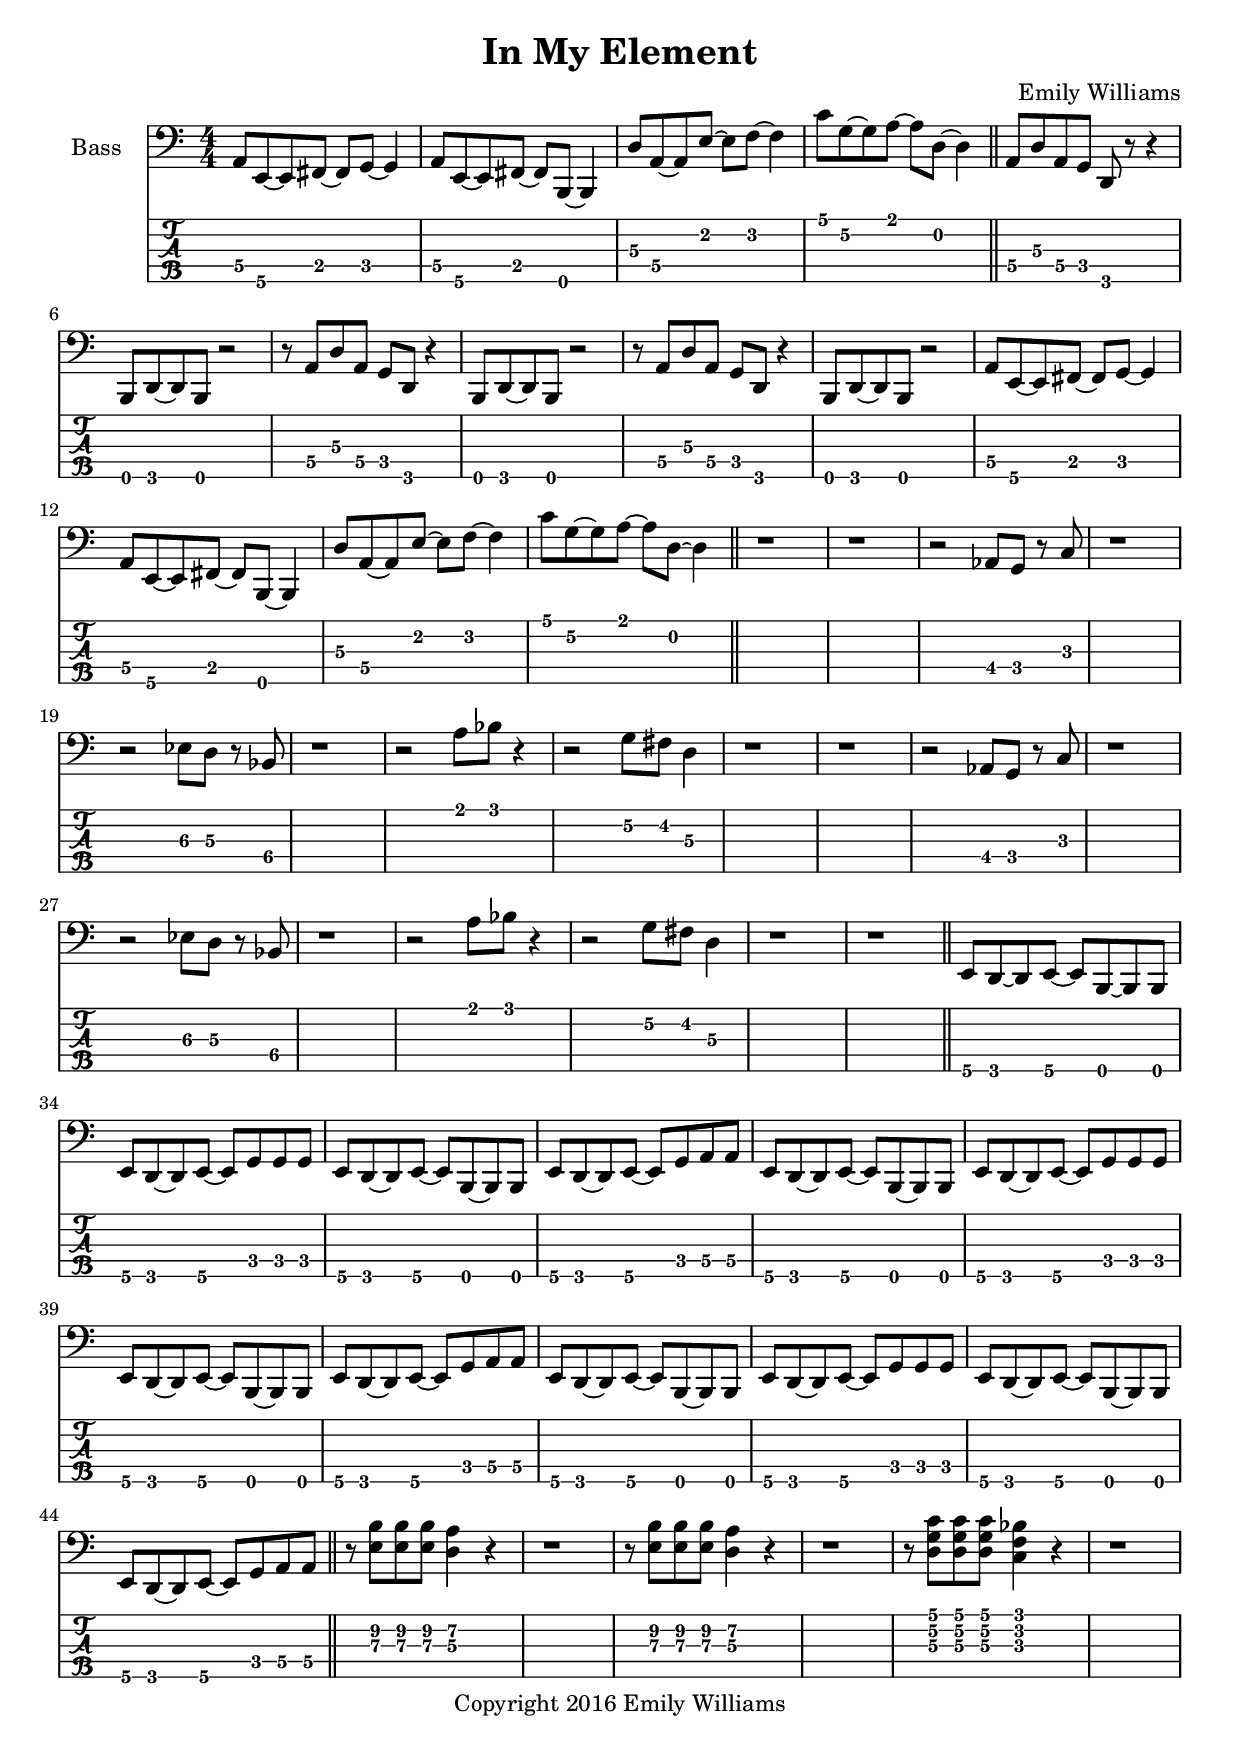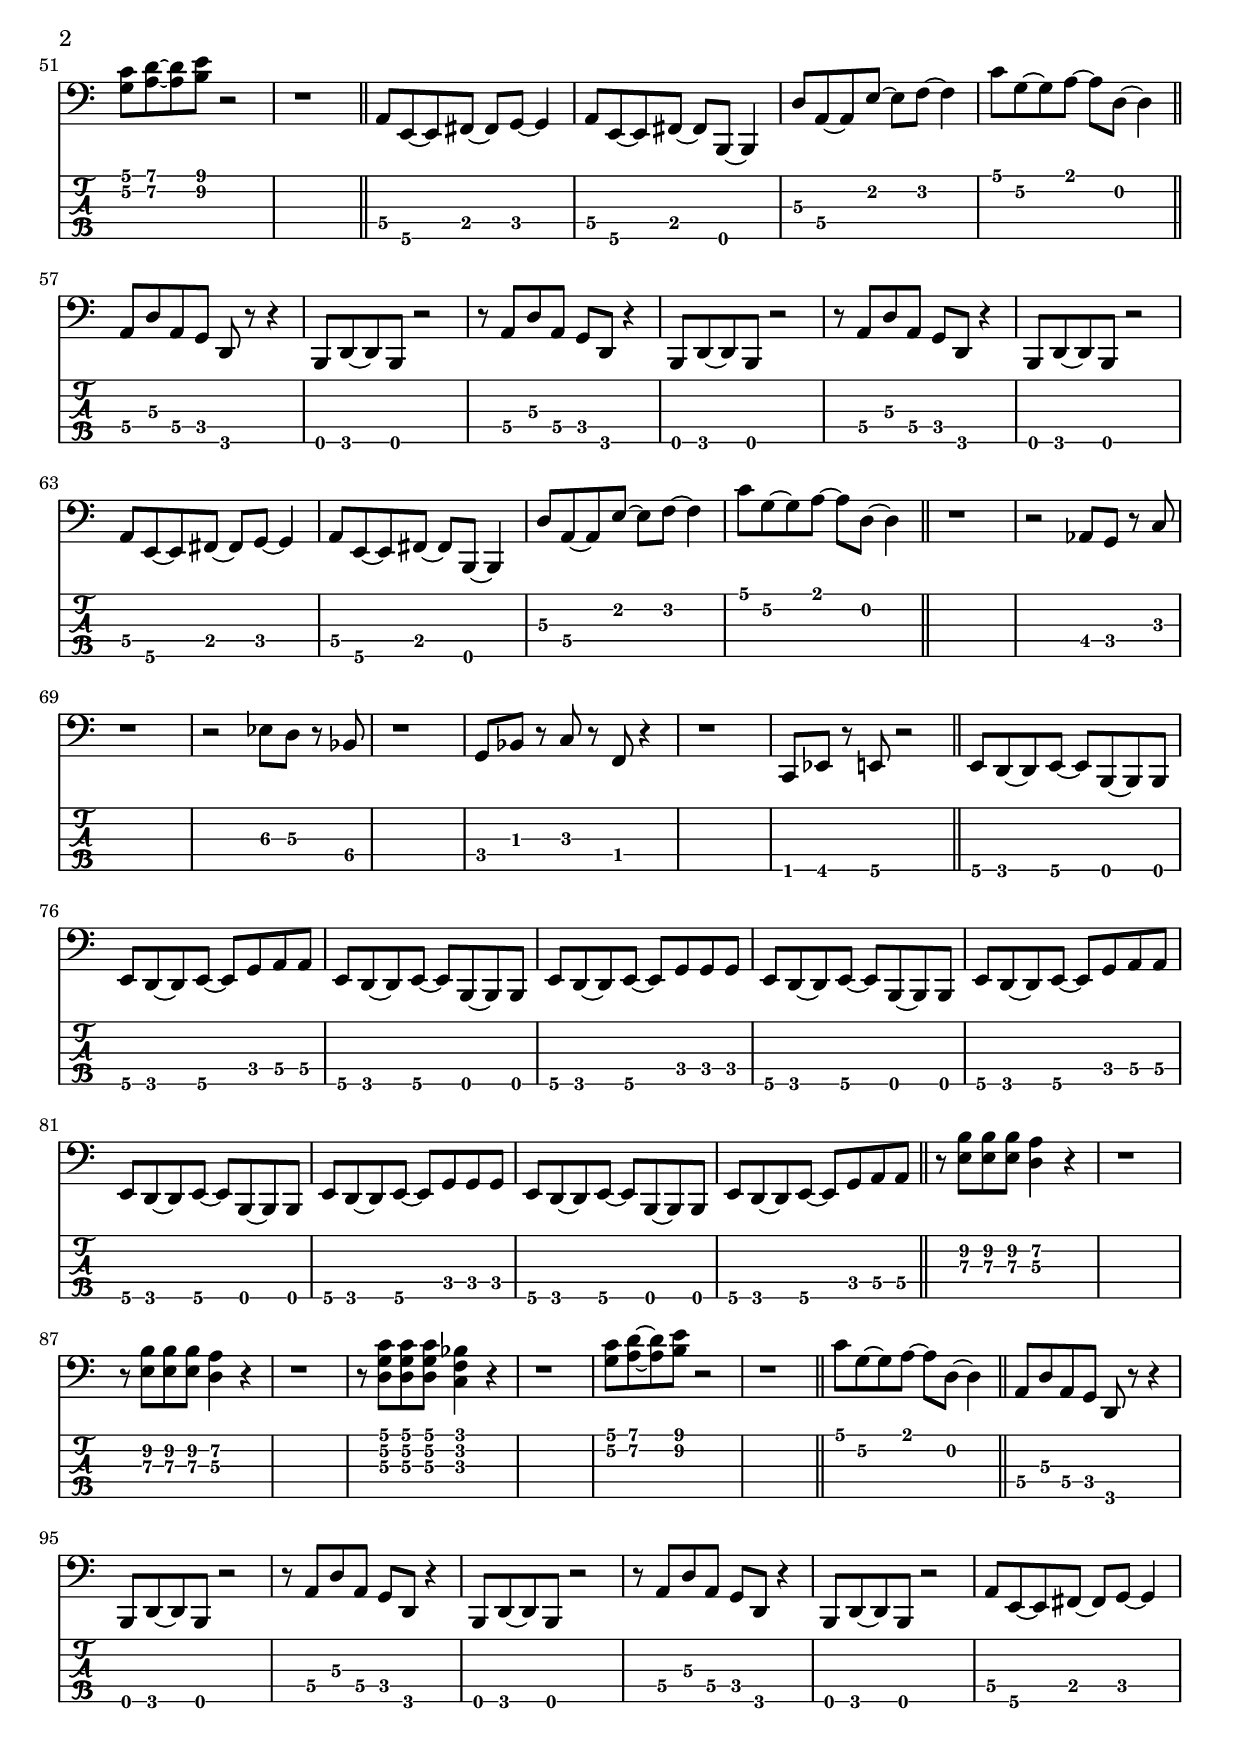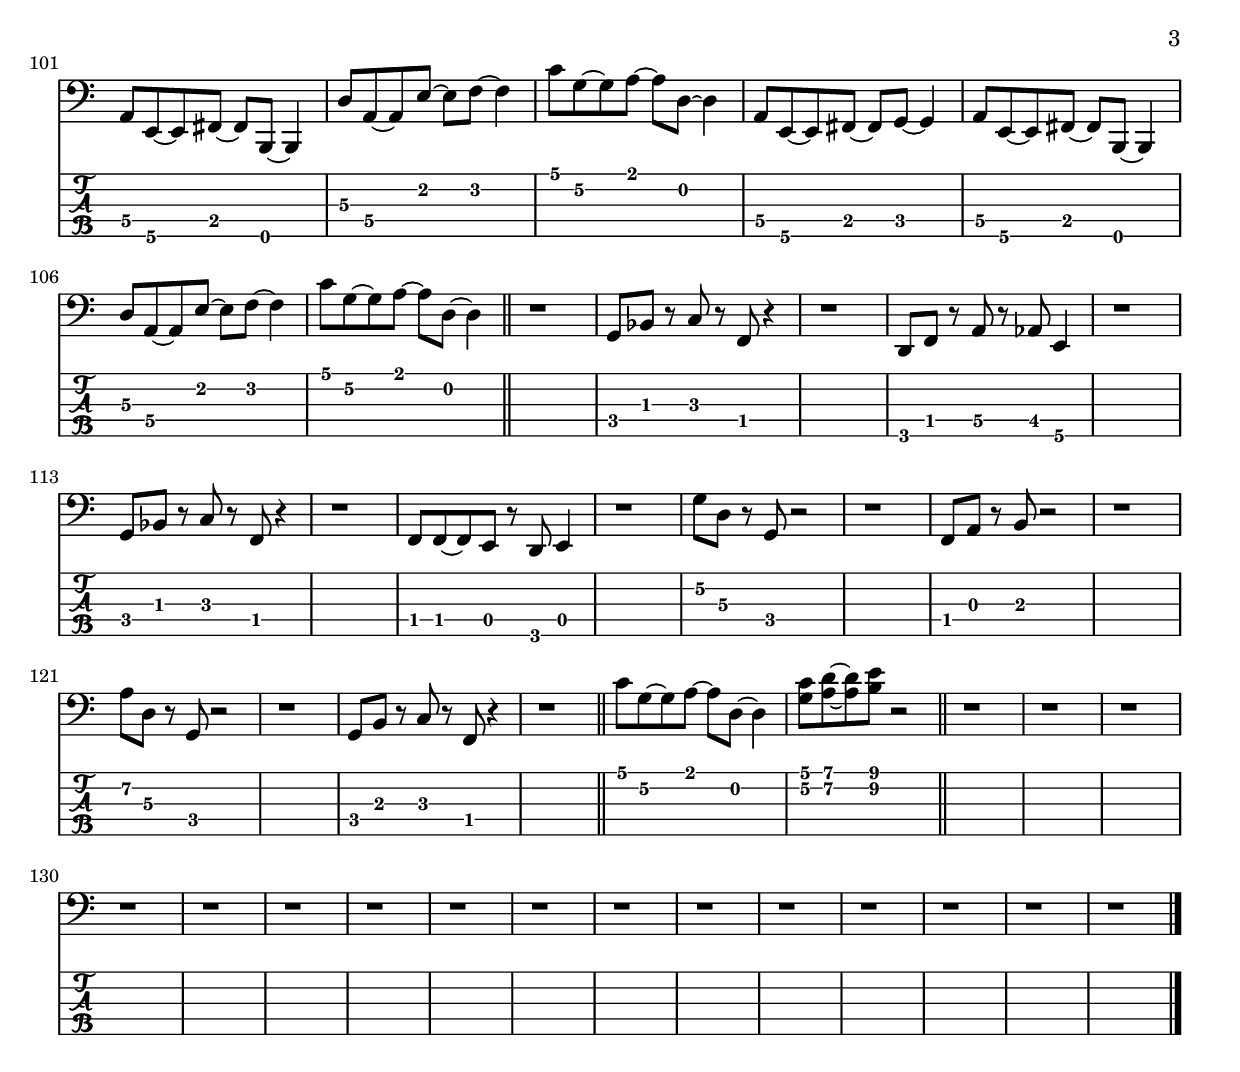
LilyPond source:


\header{
	title = "In My Element"
	subtitle = ""
	composer = "Emily Williams"
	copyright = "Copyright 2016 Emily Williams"
}

\layout { \omit Voice.StringNumber }

\version "2.18.2"  % necessary for upgrading to future LilyPond versions.


%{
Lyrics:

They call it "ships passing in the night"
We were more like ghosts, and quite buzzed
A flash of intimacy, overt sensuality
Not the love I'm looking for, but exactly what I needed

I find I'm in new company
I find I'm in my element
Out of the intellect
And into the fire

Passion and validation make a volatile mix
And when you love a stranger you might as well get it elsewhere
A flash of intimacy, a bold exchange
Not the love I'm looking for, but exactly what I needed

I find I'm in new company
I find I'm in my element
Out of the intellect
And into the fire

And I'm reckless to the core

%}

bass_lead_in_first_three_measures = \relative c {
	<a\4>8 <e\5>~ <e\5> <fis\4>~ <fis\4> <g\4>~ <g\4>4
	<a\4>8 <e\5>~ <e\5> <fis\4>~ <fis\4> <b,\5>~ <b\5>4
	<d'\3>8 <a\4>~ <a\4> <e'\2>~ <e\2> <f\2>~ <f\2>4
}

bass_lead_in_last_measure = \relative c {
	<c'\1>8 <g\2>~ <g\2> <a\1>~ <a\1> <d,\2>~ <d\2>4
}

bass_chorus = \relative c {
	<a\4>8 <d\3> <a\4> <g\4> <d\5> r8 r4 <b\5>8 <d\5>~ <d\5> <b\5> r2
	r8 <a'\4>8 <d\3> <a\4> <g\4> <d\5> r4 <b\5>8 <d\5>~ <d\5> <b\5> r2
	r8 <a'\4>8 <d\3> <a\4> <g\4> <d\5> r4 <b\5>8 <d\5>~ <d\5> <b\5> r2
	\bass_lead_in_first_three_measures
	\bass_lead_in_last_measure
}

bass_interlude_one = \relative c {
	r2 <aes\4>8 <g\4>8 r8 <c\3>8 r1
	r2 <ees\3>8 <d\3>8 r8 <bes\4>8 r1
	r2 <a'\1>8 <bes\1> r4
	r2 <g\2>8 <fis\2> <d\3>4
	r1 r1
	r2 <aes\4>8 <g\4>8 r8 <c\3>8 r1
	r2 <ees\3>8 <d\3>8 r8 <bes\4>8 r1
	r2 <a'\1>8 <bes\1> r4
	r2 <g\2>8 <fis\2> <d\3>4
	r1 r1
}

bass_interlude_two = \relative c {
	r2 <aes\4>8 <g\4>8 r8 <c\3>8 r1
	r2 <ees\3>8 <d\3>8 r8 <bes\4>8 r1
	<g\4>8 <bes\3>8 r8 <c\3>8 r8 <f,\4>8 r4 r1
	<c\5>8 <ees\5>8 r8 <e\5> r2
}

bass_interlude_three = \relative c {
	<g\4>8 <bes\3>8 r8 <c\3>8 r8 <f,\4>8 r4 r1
	<d\5>8 <f\4>8 r8 <a\4>8 r8 <aes\4>8 <e\5>4 r1
	<g\4>8 <bes\3>8 r8 <c\3>8 r8 <f,\4>8 r4 r1
	<f\4>8 <f\4>8~ <f\4>8 <e\4>8 r8 <d\5>8 <e\4>4 r1

	<g'\2>8 <d\3>8 r8 <g,\4>8 r2 r1
	<f\4>8 <a\3>8 r8 <b\3> r2 r1
	<a'\2>8 <d,\3>8 r8 <g,\4>8 r2 r1	
	<g\4>8 <b\3>8 r8 <c\3>8 r8 <f,\4>8 r4 r1
}

bass_verse_g = \relative c {
	<e\5>8 <d\5>8~ <d\5>8 <e\5>8~ <e\5>8 <b\5>8~ <b\5>8 <b\5>8
	<e\5>8 <d\5>8~ <d\5>8 <e\5>8~ <e\5>8 <g\4>8 <g\4>8 <g\4>8
}

bass_verse_a = \relative c {
	<e\5>8 <d\5>8~ <d\5>8 <e\5>8~ <e\5>8 <b\5>8~ <b\5>8 <b\5>8
	<e\5>8 <d\5>8~ <d\5>8 <e\5>8~ <e\5>8 <g\4>8 <a\4>8 <a\4>8
}

bass_verse_part_two = \relative c {
	r8 <e\3 b'\2>8 <e\3 b'\2>8 <e\3 b'\2>8 <d\3 a'\2>4 r4
	r1 
	r8 <e\3 b'\2>8 <e\3 b'\2>8 <e\3 b'\2>8 <d\3 a'\2>4 r4
	r1 
	r8 <d\3 g\2 c\1>8 <d\3 g\2 c\1>8 <d\3 g\2 c\1>8 <c\3 f\2 bes\1>4 r4
	r1
	<g'\2 c\1>8 <a\2 d\1>8~ <a\2 d\1>8 <b\2 e\1>8 r2
	r1
}

\score {

{

<<

%{
**************
*    Bass    *
**************
%}

	\new Staff \with {
		instrumentName = #"Bass "
}
{
	\numericTimeSignature
	\clef "bass"

	\bass_lead_in_first_three_measures
	\bass_lead_in_last_measure
	\bar "||"
	\bass_chorus
	\bar "||"
	r1 r1
	\bass_interlude_one
	\bar "||"

	\transpose c c, {
		\bass_verse_g
		\bass_verse_a
		\bass_verse_g
		\bass_verse_a
		\bass_verse_g
		\bass_verse_a
	}
	\bar "||"
	\bass_verse_part_two
	\bar "||"


	\bass_lead_in_first_three_measures
	\bass_lead_in_last_measure
	\bar "||"
	\bass_chorus
	\bar "||"
	r1

	\bass_interlude_two
	\bar "||"

	\transpose c c, {
		\bass_verse_a
		\bass_verse_g
		\bass_verse_a
		\bass_verse_g
		\bass_verse_a
	}
	\bar "||"
	\bass_verse_part_two
	\bar "||"
	\bass_lead_in_last_measure
	\bar "||"
	\bass_chorus
	\bass_lead_in_first_three_measures
	\bass_lead_in_last_measure
	\bar "||"

	r1
	\bass_interlude_three
	\bar "||"

	\bass_lead_in_last_measure
	<g\2 c'\1>8 <a\2 d'\1>8~ <a\2 d'\1>8 <b\2 e'\1>8 r2
	\bar "||"
	\repeat unfold 16 { r1 }
	\bar "|."


}
\new TabStaff {
		\set Staff.stringTunings = \stringTuning <b,,,,, e,,,, a,,,, d,,, g,,,>

	\transpose c c,,, {
		\bass_lead_in_first_three_measures
		\bass_lead_in_last_measure
		\bass_chorus
	}
	r1 r1
	\transpose c c,,, {
		\bass_interlude_one
	}
	\transpose c c,,,, {
		\bass_verse_g
		\bass_verse_a
		\bass_verse_g
		\bass_verse_a
		\bass_verse_g
		\bass_verse_a
	}
	\transpose c c,,, {
		\bass_verse_part_two
	}

	\transpose c c,,, {
		\bass_lead_in_first_three_measures
		\bass_lead_in_last_measure
		\bass_chorus
	}
	r1

	\transpose c c,,, {
		\bass_interlude_two
	}

	\transpose c c,,,, {
		\bass_verse_a
		\bass_verse_g
		\bass_verse_a
		\bass_verse_g
		\bass_verse_a
	}
	\transpose c c,,, {
		\bass_verse_part_two
		\bass_lead_in_last_measure
		\bass_chorus
		\bass_lead_in_first_three_measures
		\bass_lead_in_last_measure
	}

	r1

	\transpose c c,,, {
		\bass_interlude_three
		\bass_lead_in_last_measure
		<g\2 c'\1>8 <a\2 d'\1>8~ <a\2 d'\1>8 <b\2 e'\1>8 r2
	}

	\repeat unfold 16 { r1 }
}
>>

}
}
